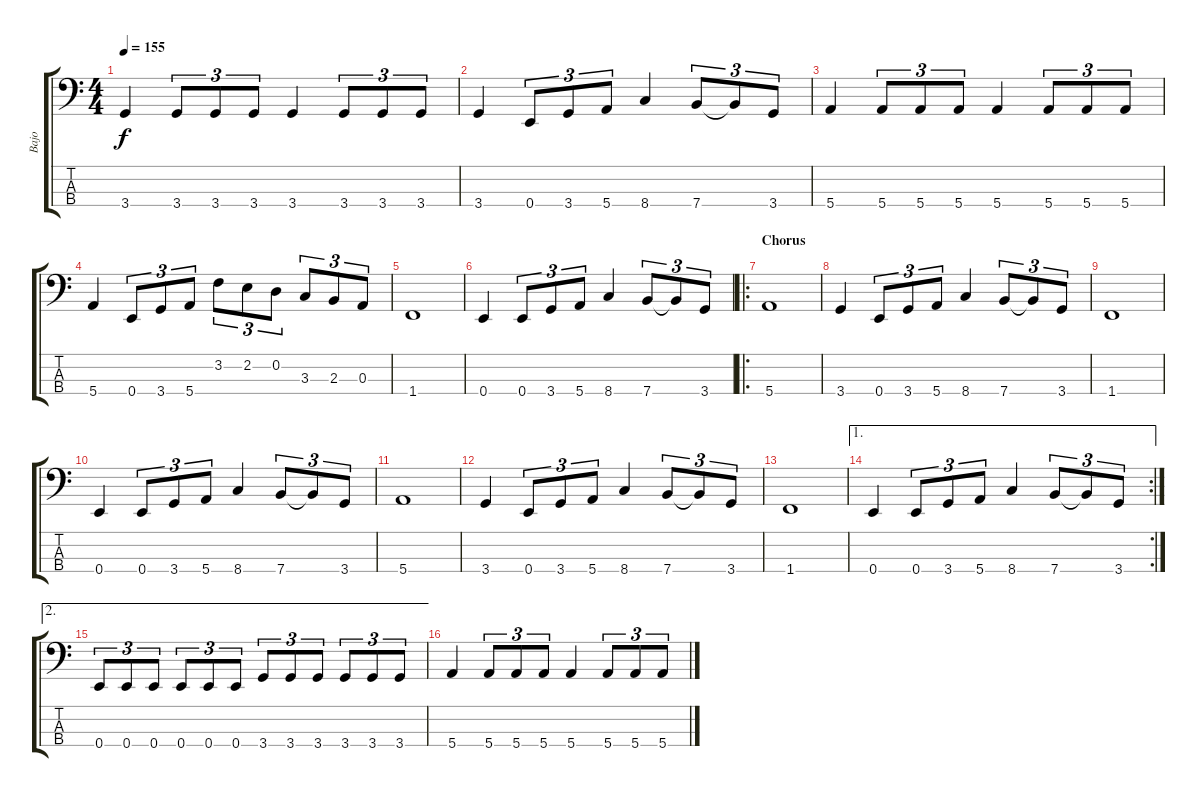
\track ("Bajo" "Bajo") {instrument electricbassfinger}
\staff {score tabs}
\tuning (G2 D2 A1 E1) {hide}
\ts (4 4)
\tempo 155
\clef f4
\ks c
3.4.4{dy f} 3.4.8{tu (3 2)} 3.4.8{tu (3 2)} 3.4.8{tu (3 2)} 3.4.4 3.4.8{tu (3 2)} 3.4.8{tu (3 2)} 3.4.8{tu (3 2)} |
3.4.4 0.4.8{tu (3 2)} 3.4.8{tu (3 2)} 5.4.8{tu (3 2)} 8.4.4 7.4.8{tu (3 2)} 7.4{t}.8{tu (3 2)} 3.4.8{tu (3 2)} |
5.4.4 5.4.8{tu (3 2)} 5.4.8{tu (3 2)} 5.4.8{tu (3 2)} 5.4.4 5.4.8{tu (3 2)} 5.4.8{tu (3 2)} 5.4.8{tu (3 2)} |
5.4.4 0.4.8{tu (3 2)} 3.4.8{tu (3 2)} 5.4.8{tu (3 2)} 3.2.8{tu (3 2)} 2.2.8{tu (3 2)} 0.2.8{tu (3 2)} 3.3.8{tu (3 2)} 2.3.8{tu (3 2)} 0.3.8{tu (3 2)} |
1.4.1 |
0.4.4 0.4.8{tu (3 2)} 3.4.8{tu (3 2)} 5.4.8{tu (3 2)} 8.4.4 7.4.8{tu (3 2)} 7.4{t}.8{tu (3 2)} 3.4.8{tu (3 2)} |
\ro
\section ("" "Chorus")
5.4.1 |
3.4.4 0.4.8{tu (3 2)} 3.4.8{tu (3 2)} 5.4.8{tu (3 2)} 8.4.4 7.4.8{tu (3 2)} 7.4{t}.8{tu (3 2)} 3.4.8{tu (3 2)} |
1.4.1 |
0.4.4 0.4.8{tu (3 2)} 3.4.8{tu (3 2)} 5.4.8{tu (3 2)} 8.4.4 7.4.8{tu (3 2)} 7.4{t}.8{tu (3 2)} 3.4.8{tu (3 2)} |
5.4.1 |
3.4.4 0.4.8{tu (3 2)} 3.4.8{tu (3 2)} 5.4.8{tu (3 2)} 8.4.4 7.4.8{tu (3 2)} 7.4{t}.8{tu (3 2)} 3.4.8{tu (3 2)} |
1.4.1 |
\ae 1
\rc 2
0.4.4 0.4.8{tu (3 2)} 3.4.8{tu (3 2)} 5.4.8{tu (3 2)} 8.4.4 7.4.8{tu (3 2)} 7.4{t}.8{tu (3 2)} 3.4.8{tu (3 2)} |
\ae 2
0.4.8{tu (3 2)} 0.4.8{tu (3 2)} 0.4.8{tu (3 2)} 0.4.8{tu (3 2)} 0.4.8{tu (3 2)} 0.4.8{tu (3 2)} 3.4.8{tu (3 2)} 3.4.8{tu (3 2)} 3.4.8{tu (3 2)} 3.4.8{tu (3 2)} 3.4.8{tu (3 2)} 3.4.8{tu (3 2)} |
5.4.4 5.4.8{tu (3 2)} 5.4.8{tu (3 2)} 5.4.8{tu (3 2)} 5.4.4 5.4.8{tu (3 2)} 5.4.8{tu (3 2)} 5.4.8{tu (3 2)}
